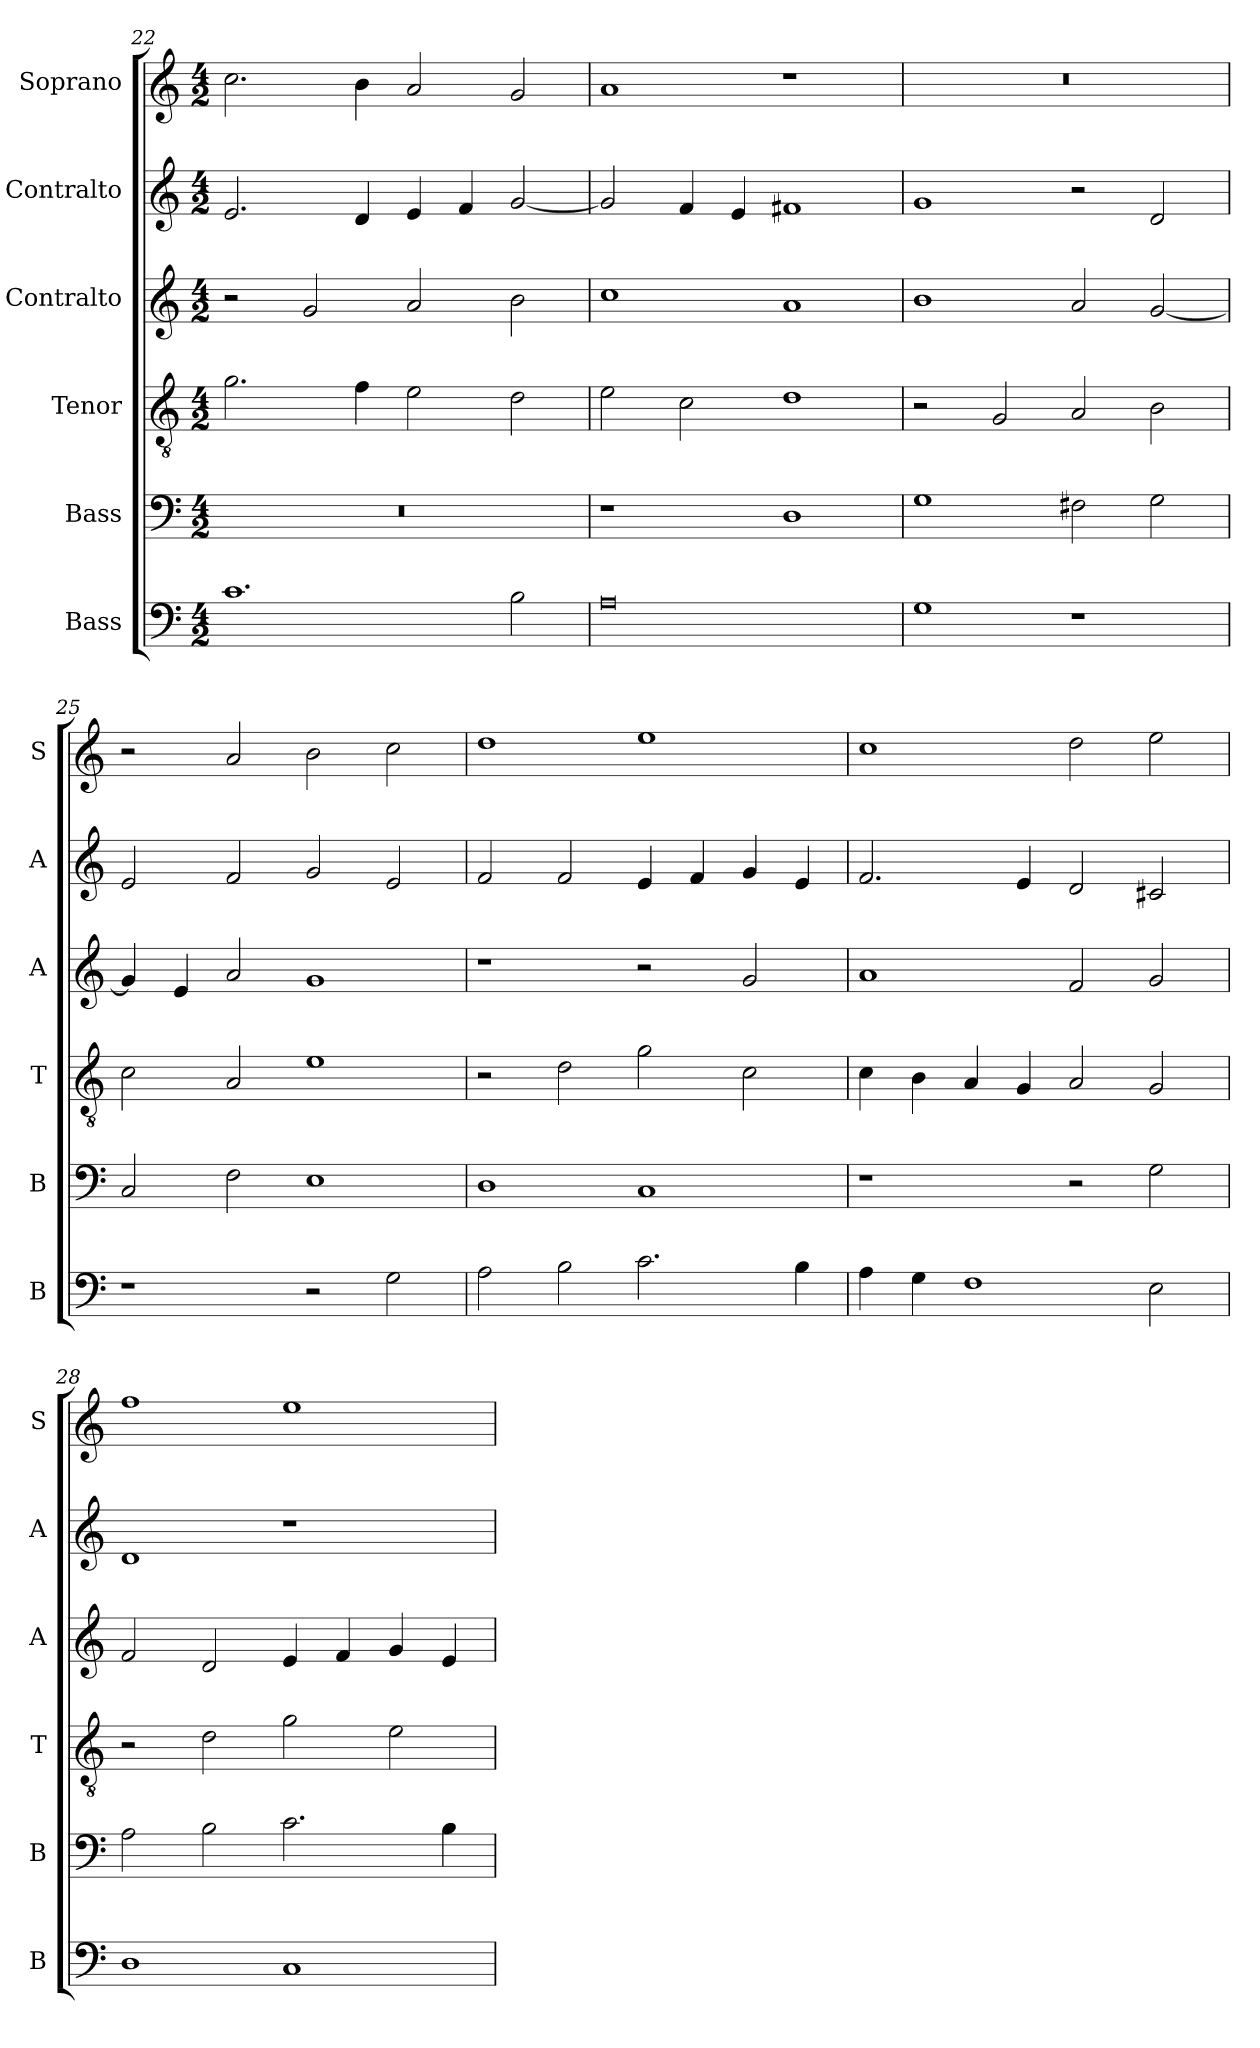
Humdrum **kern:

**kern	**kern	**kern	**kern	**kern	**kern
*part6	*part5	*part4	*part3	*part2	*part1
*staff6	*staff5	*staff4	*staff3	*staff2	*staff1
*I"Bass	*I"Bass	*I"Tenor	*I"Contralto	*I"Contralto	*I"Soprano
*I'B	*I'B	*I'T	*I'A	*I'A	*I'S
*clefF4	*clefF4	*clefGv2	*clefG2	*clefG2	*clefG2
*k[]	*k[]	*k[]	*k[]	*k[]	*k[]
*G:mix	*G:mix	*G:mix	*G:mix	*G:mix	*G:mix
*M4/2	*M4/2	*M4/2	*M4/2	*M4/2	*M4/2
=22	=22	=22	=22	=22	=22
1.c	0r	2.g	2r	2.e	2.cc
.	.	.	2g	.	.
.	.	4f	.	4d	4b
.	.	2e	2a	4e	2a
.	.	.	.	4f	.
2B	.	2d	2b	[2g	2g
=23	=23	=23	=23	=23	=23
0A	1r	2e	1cc	2g]	1a
.	.	2c	.	4f	.
.	.	.	.	4e	.
.	1D	1d	1a	1f#X	1r
=24	=24	=24	=24	=24	=24
1G	1G	2r	1b	1g	0r
.	.	2G	.	.	.
1r	2F#X	2A	2a	2r	.
.	2G	2B	[2g	2d	.
=25	=25	=25	=25	=25	=25
1r	2C	2c	4g]	2e	2r
.	.	.	4e	.	.
.	2F	2A	2a	2f	2a
2r	1E	1e	1g	2g	2b
2G	.	.	.	2e	2cc
=26	=26	=26	=26	=26	=26
2A	1D	2r	1r	2f	1dd
2B	.	2d	.	2f	.
2.c	1C	2g	2r	4e	1ee
.	.	.	.	4f	.
.	.	2c	2g	4g	.
4B	.	.	.	4e	.
=27	=27	=27	=27	=27	=27
4A	1r	4c	1a	2.f	1cc
4G	.	4B	.	.	.
1F	.	4A	.	.	.
.	.	4G	.	4e	.
.	2r	2A	2f	2d	2dd
2E	2G	2G	2g	2c#X	2ee
=28	=28	=28	=28	=28	=28
1D	2A	2r	2f	1d	1ff
.	2B	2d	2d	.	.
1C	2.c	2g	4e	1r	1ee
.	.	.	4f	.	.
.	.	2e	4g	.	.
.	4B	.	4e	.	.
=	=	=	=	=	=
*-	*-	*-	*-	*-	*-
